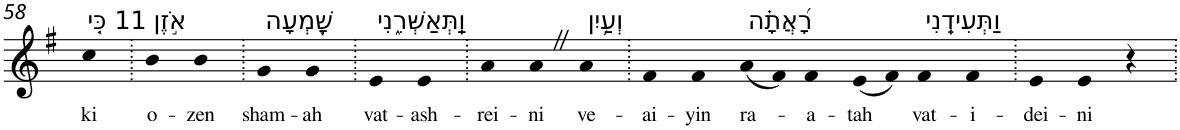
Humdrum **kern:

**kern	**text
*part1	*part1
*staff1	*staff1
*I"Piano	*
*I'Pno	*
!!LO:PB:g=z
*clefG2	*
*k[f#]	*
*G:	*
=58	=58
!LO:TX:a:t=11 כִּ֤י	!
!	!LO:LY:b
4cc	ki
=59.	=59.
!LO:TX:a:t=אֹ֣זֶן	!
!	!LO:LY:b
4b	o-
!	!LO:LY:b
4b	-zen
=60.	=60.
!LO:TX:a:t=שָׁ֭מְעָה	!
!	!LO:LY:b
4g	sham-
!	!LO:LY:b
4g	-ah
=61.	=61.
!LO:TX:a:t=וַֽתְּאַשְּׁרֵ֑נִי	!
!	!LO:LY:b
4e	vat-
!	!LO:LY:b
4e	-ash-
=62.	=62.
!	!LO:LY:b
4a	-rei-
!	!LO:LY:b
4aZ	-ni
!LO:TX:a:t=וְעַ֥יִן	!
!	!LO:LY:b
4a	ve-
=63.	=63.
!	!LO:LY:b
4f#	-ai-
!	!LO:LY:b
4f#	-yin
!LO:TX:a:t=רָ֝אֲתָ֗ה	!
!	!LO:LY:b
(8a	ra-
8f#)	.
!	!LO:LY:b
4f#	-a-
!	!LO:LY:b
(8e	-tah
8f#)	.
!LO:TX:a:t=וַתְּעִידֵֽנִי	!
!	!LO:LY:b
4f#	vat-
!	!LO:LY:b
4f#	-i-
=64.	=64.
!	!LO:LY:b
4e	-dei-
!	!LO:LY:b
4e	-ni
4r	.
=.	=.
*-	*-
